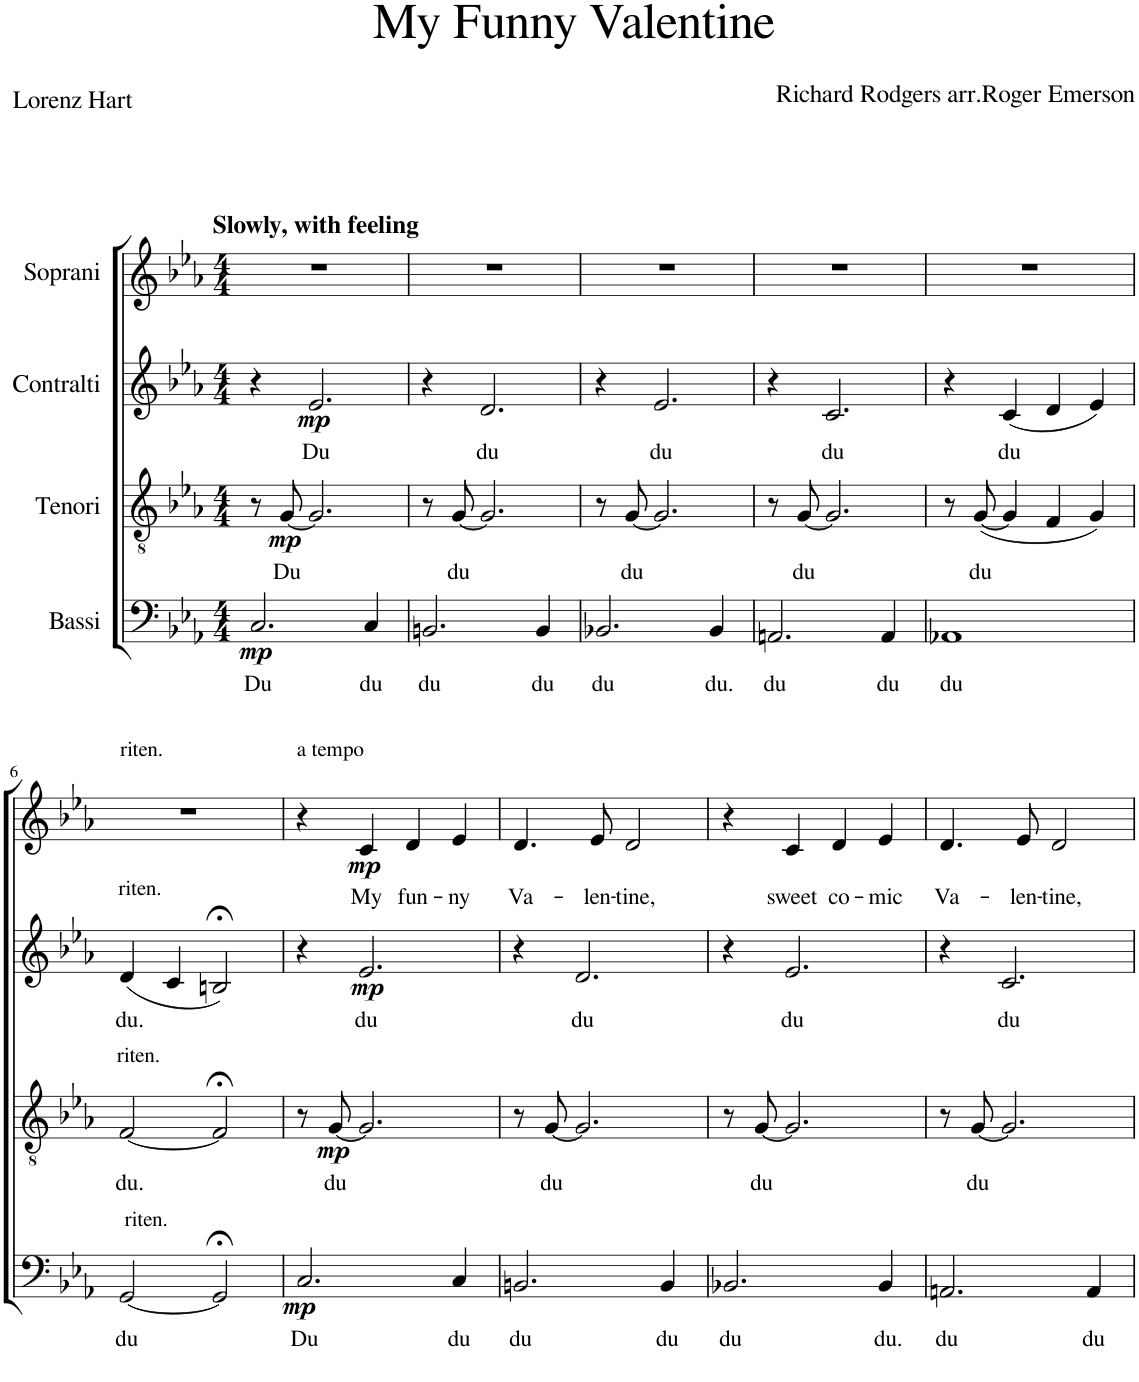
**kern	**text	**dynam	**kern	**text	**dynam	**kern	**text	**dynam	**kern	**text	**dynam
*part4	*part4	*part4	*part3	*part3	*part3	*part2	*part2	*part2	*part1	*part1	*part1
*staff4	*staff4	*staff4	*staff3	*staff3	*staff3	*staff2	*staff2	*staff2	*staff1	*staff1	*staff1
*I"Bassi	*	*	*I"Tenori	*	*	*I"Contralti	*	*	*I"Soprani	*	*
*clefF4	*	*	*clefGv2	*	*	*clefG2	*	*	*clefG2	*	*
*	*	*	*	*	*	*	*	*	*Trd1c2	*	*
*k[b-e-a-]	*	*	*k[b-e-a-]	*	*	*k[b-e-a-]	*	*	*k[b-e-a-]	*	*
*E-:	*	*	*E-:	*	*	*E-:	*	*	*E-:	*	*
*M4/4	*	*	*M4/4	*	*	*M4/4	*	*	*M4/4	*	*
=1	=1	=1	=1	=1	=1	=1	=1	=1	=1	=1	=1
!	!	!	!	!	!	!	!	!	!LO:TX:a:B:t=Slowly, with feeling	!	!
!	!LO:LY:b	!LO:DY:b	!	!	!	!	!	!	!	!	!
2.C/	Du	mp	8r	.	.	4r	.	.	1r	.	.
!	!	!	!	!LO:LY:b	!LO:DY:b	!	!	!	!	!	!
.	.	.	[8G/	Du	mp	.	.	.	.	.	.
!	!	!	!	!	!	!	!LO:LY:b	!LO:DY:b	!	!	!
.	.	.	2.G/]	.	.	2.e-/	Du	mp	.	.	.
!	!LO:LY:b	!	!	!	!	!	!	!	!	!	!
4C/	du	.	.	.	.	.	.	.	.	.	.
=2	=2	=2	=2	=2	=2	=2	=2	=2	=2	=2	=2
!	!LO:LY:b	!	!	!	!	!	!	!	!	!	!
2.BBn/	du	.	8r	.	.	4r	.	.	1r	.	.
!	!	!	!	!LO:LY:b	!	!	!	!	!	!	!
.	.	.	[8G/	du	.	.	.	.	.	.	.
!	!	!	!	!	!	!	!LO:LY:b	!	!	!	!
.	.	.	2.G/]	.	.	2.d/	du	.	.	.	.
!	!LO:LY:b	!	!	!	!	!	!	!	!	!	!
4BB/	du	.	.	.	.	.	.	.	.	.	.
=3	=3	=3	=3	=3	=3	=3	=3	=3	=3	=3	=3
!	!LO:LY:b	!	!	!	!	!	!	!	!	!	!
2.BB-X/	du	.	8r	.	.	4r	.	.	1r	.	.
!	!	!	!	!LO:LY:b	!	!	!	!	!	!	!
.	.	.	[8G/	du	.	.	.	.	.	.	.
!	!	!	!	!	!	!	!LO:LY:b	!	!	!	!
.	.	.	2.G/]	.	.	2.e-/	du	.	.	.	.
!	!LO:LY:b	!	!	!	!	!	!	!	!	!	!
4BB-/	du.	.	.	.	.	.	.	.	.	.	.
=4	=4	=4	=4	=4	=4	=4	=4	=4	=4	=4	=4
!	!LO:LY:b	!	!	!	!	!	!	!	!	!	!
2.AAn/	du	.	8r	.	.	4r	.	.	1r	.	.
!	!	!	!	!LO:LY:b	!	!	!	!	!	!	!
.	.	.	[8G/	du	.	.	.	.	.	.	.
!	!	!	!	!	!	!	!LO:LY:b	!	!	!	!
.	.	.	2.G/]	.	.	2.c/	du	.	.	.	.
!	!LO:LY:b	!	!	!	!	!	!	!	!	!	!
4AA/	du	.	.	.	.	.	.	.	.	.	.
=5	=5	=5	=5	=5	=5	=5	=5	=5	=5	=5	=5
!	!LO:LY:b	!	!	!	!	!	!	!	!	!	!
1AA-X	du	.	8r	.	.	4r	.	.	1r	.	.
!	!	!	!	!LO:LY:b	!	!	!	!	!	!	!
.	.	.	([8G/	du	.	.	.	.	.	.	.
!	!	!	!	!	!	!	!LO:LY:b	!	!	!	!
.	.	.	4G/]	.	.	(4c/	du	.	.	.	.
.	.	.	4F/	.	.	4d/	.	.	.	.	.
.	.	.	4G/)	.	.	4e-/)	.	.	.	.	.
!!LO:LB:g=z
=6	=6	=6	=6	=6	=6	=6	=6	=6	=6	=6	=6
!	!	!	!	!	!	!	!	!	!LO:TX:a:t=riten.	!	!
!	!	!	!	!	!	!LO:TX:a:t=riten.	!	!	!	!	!
!	!	!	!LO:TX:a:t=riten.	!	!	!	!	!	!	!	!
!LO:TX:a:t=riten.	!	!	!	!	!	!	!	!	!	!	!
!	!LO:LY:b	!	!	!LO:LY:b	!	!	!LO:LY:b	!	!	!	!
[2GG/	du	.	[2F/	du.	.	(4d/	du.	.	1r	.	.
.	.	.	.	.	.	4c/	.	.	.	.	.
2GG;</]	.	.	2F;</]	.	.	2Bn;</)	.	.	.	.	.
=7	=7	=7	=7	=7	=7	=7	=7	=7	=7	=7	=7
!	!	!	!	!	!	!	!	!	!LO:TX:a:t=a tempo	!	!
!	!LO:LY:b	!LO:DY:b	!	!	!	!	!	!	!	!	!
2.C/	Du	mp	8r	.	.	4r	.	.	4r	.	.
!	!	!	!	!LO:LY:b	!LO:DY:b	!	!	!	!	!	!
.	.	.	[8G/	du	mp	.	.	.	.	.	.
!	!	!	!	!	!	!	!LO:LY:b	!LO:DY:b	!	!LO:LY:b	!LO:DY:b
.	.	.	2.G/]	.	.	2.e-/	du	mp	4c/	My	mp
!	!	!	!	!	!	!	!	!	!	!LO:LY:b	!
.	.	.	.	.	.	.	.	.	4d/	fun-	.
!	!LO:LY:b	!	!	!	!	!	!	!	!	!LO:LY:b	!
4C/	du	.	.	.	.	.	.	.	4e-/	-ny	.
=8	=8	=8	=8	=8	=8	=8	=8	=8	=8	=8	=8
!	!LO:LY:b	!	!	!	!	!	!	!	!	!LO:LY:b	!
2.BBn/	du	.	8r	.	.	4r	.	.	4.d/	Va-	.
!	!	!	!	!LO:LY:b	!	!	!	!	!	!	!
.	.	.	[8G/	du	.	.	.	.	.	.	.
!	!	!	!	!	!	!	!LO:LY:b	!	!	!	!
.	.	.	2.G/]	.	.	2.d/	du	.	.	.	.
!	!	!	!	!	!	!	!	!	!	!LO:LY:b	!
.	.	.	.	.	.	.	.	.	8e-/	-len-	.
!	!	!	!	!	!	!	!	!	!	!LO:LY:b	!
.	.	.	.	.	.	.	.	.	2d/	-tine,	.
!	!LO:LY:b	!	!	!	!	!	!	!	!	!	!
4BB/	du	.	.	.	.	.	.	.	.	.	.
=9	=9	=9	=9	=9	=9	=9	=9	=9	=9	=9	=9
!	!LO:LY:b	!	!	!	!	!	!	!	!	!	!
2.BB-X/	du	.	8r	.	.	4r	.	.	4r	.	.
!	!	!	!	!LO:LY:b	!	!	!	!	!	!	!
.	.	.	[8G/	du	.	.	.	.	.	.	.
!	!	!	!	!	!	!	!LO:LY:b	!	!	!LO:LY:b	!
.	.	.	2.G/]	.	.	2.e-/	du	.	4c/	sweet	.
!	!	!	!	!	!	!	!	!	!	!LO:LY:b	!
.	.	.	.	.	.	.	.	.	4d/	co-	.
!	!LO:LY:b	!	!	!	!	!	!	!	!	!LO:LY:b	!
4BB-/	du.	.	.	.	.	.	.	.	4e-/	-mic	.
=10	=10	=10	=10	=10	=10	=10	=10	=10	=10	=10	=10
!	!LO:LY:b	!	!	!	!	!	!	!	!	!LO:LY:b	!
2.AAn/	du	.	8r	.	.	4r	.	.	4.d/	Va-	.
!	!	!	!	!LO:LY:b	!	!	!	!	!	!	!
.	.	.	[8G/	du	.	.	.	.	.	.	.
!	!	!	!	!	!	!	!LO:LY:b	!	!	!	!
.	.	.	2.G/]	.	.	2.c/	du	.	.	.	.
!	!	!	!	!	!	!	!	!	!	!LO:LY:b	!
.	.	.	.	.	.	.	.	.	8e-/	-len-	.
!	!	!	!	!	!	!	!	!	!	!LO:LY:b	!
.	.	.	.	.	.	.	.	.	2d/	-tine,	.
!	!LO:LY:b	!	!	!	!	!	!	!	!	!	!
4AA/	du	.	.	.	.	.	.	.	.	.	.
=	=	=	=	=	=	=	=	=	=	=	=
*-	*-	*-	*-	*-	*-	*-	*-	*-	*-	*-	*-
